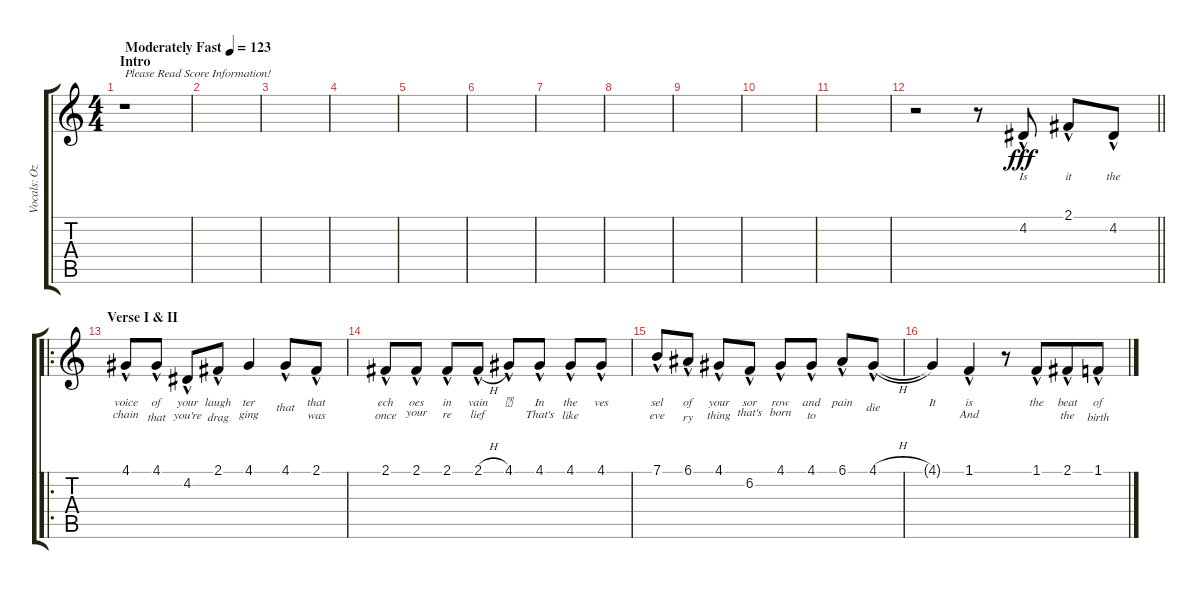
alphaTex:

\track ("Vocals: Ozzy" "Vocals: Oz") {instrument lead2sawtooth}
\staff {score tabs}
\tuning (E4 B3 G3 D3 A2 E2) {hide}
\ts (4 4)
\section ("" "Intro")
\tempo (123 "Moderately Fast")
\clef g2
\ks c
r.1{txt "Please Read Score Information!" dy fff instrument lead2sawtooth} |
|
|
|
|
|
|
|
|
|
|
\barLineRight lightlight
r.2 r.8 4.2{hac}.8{lyrics (0 "Is") lyrics (1 "") lyrics (2 "") lyrics (3 "") lyrics (4 "")} 2.1{hac}.8{lyrics (0 "it") lyrics (1 "") lyrics (2 "") lyrics (3 "") lyrics (4 "")} 4.2{hac}.8{lyrics (0 "the") lyrics (1 "") lyrics (2 "") lyrics (3 "") lyrics (4 "")} |
\ro
\section ("" "Verse I & II")
4.1{hac}.8{lyrics (0 "voice") lyrics (1 "chain") lyrics (2 "") lyrics (3 "") lyrics (4 "")} 4.1{hac}.8{lyrics (0 "of") lyrics (1 "that") lyrics (2 "") lyrics (3 "") lyrics (4 "")} 4.2{hac}.8{lyrics (0 "your") lyrics (1 "you're") lyrics (2 "") lyrics (3 "") lyrics (4 "")} 2.1{hac}.8{lyrics (0 "laugh") lyrics (1 "drag") lyrics (2 "") lyrics (3 "") lyrics (4 "")} 4.1.4{lyrics (0 "ter") lyrics (1 "ging") lyrics (2 "") lyrics (3 "") lyrics (4 "")} 4.1{hac}.8{lyrics (0 "") lyrics (1 "that") lyrics (2 "") lyrics (3 "") lyrics (4 "")} 2.1{hac}.8{lyrics (0 "that") lyrics (1 "was") lyrics (2 "") lyrics (3 "") lyrics (4 "")} |
2.1{hac}.8{lyrics (0 "ech") lyrics (1 "once") lyrics (2 "") lyrics (3 "") lyrics (4 "")} 2.1{hac}.8{lyrics (0 "oes") lyrics (1 "your") lyrics (2 "") lyrics (3 "") lyrics (4 "")} 2.1{hac}.8{lyrics (0 "in") lyrics (1 "re") lyrics (2 "") lyrics (3 "") lyrics (4 "")} 2.1{h hac}.8{lyrics (0 "vain") lyrics (1 "lief") lyrics (2 "") lyrics (3 "") lyrics (4 "")} 4.1{hac}.8{lyrics (0 "\u001f") lyrics (1 "") lyrics (2 "") lyrics (3 "") lyrics (4 "")} 4.1{hac}.8{lyrics (0 "In") lyrics (1 "That's") lyrics (2 "") lyrics (3 "") lyrics (4 "")} 4.1{hac}.8{lyrics (0 "the") lyrics (1 "like") lyrics (2 "") lyrics (3 "") lyrics (4 "")} 4.1{hac}.8{lyrics (0 "ves") lyrics (1 "") lyrics (2 "") lyrics (3 "") lyrics (4 "")} |
7.1{hac}.8{lyrics (0 "sel") lyrics (1 "eve") lyrics (2 "") lyrics (3 "") lyrics (4 "")} 6.1{hac}.8{lyrics (0 "of") lyrics (1 "ry") lyrics (2 "") lyrics (3 "") lyrics (4 "")} 4.1{hac}.8{lyrics (0 "your") lyrics (1 "thing") lyrics (2 "") lyrics (3 "") lyrics (4 "")} 6.2{hac}.8{lyrics (0 "sor") lyrics (1 "that's") lyrics (2 "") lyrics (3 "") lyrics (4 "")} 4.1{hac}.8{lyrics (0 "row") lyrics (1 "born") lyrics (2 "") lyrics (3 "") lyrics (4 "")} 4.1{hac}.8{lyrics (0 "and") lyrics (1 "to") lyrics (2 "") lyrics (3 "") lyrics (4 "")} 6.1{hac}.8{lyrics (0 "pain") lyrics (1 "") lyrics (2 "") lyrics (3 "") lyrics (4 "")} 4.1{h hac}.8{lyrics (0 "") lyrics (1 "die") lyrics (2 "") lyrics (3 "") lyrics (4 "")} |
4.1{t}.4{lyrics (0 "It") lyrics (1 "") lyrics (2 "") lyrics (3 "") lyrics (4 "")} 1.1{hac}.4{lyrics (0 "is") lyrics (1 "And") lyrics (2 "") lyrics (3 "") lyrics (4 "")} r.8 1.1{hac}.8{lyrics (0 "the") lyrics (1 "") lyrics (2 "") lyrics (3 "") lyrics (4 "") beam merge} 2.1{hac}.8{lyrics (0 "beat") lyrics (1 "the") lyrics (2 "") lyrics (3 "") lyrics (4 "")} 1.1{hac}.8{lyrics (0 "of") lyrics (1 "birth") lyrics (2 "") lyrics (3 "") lyrics (4 "")}
